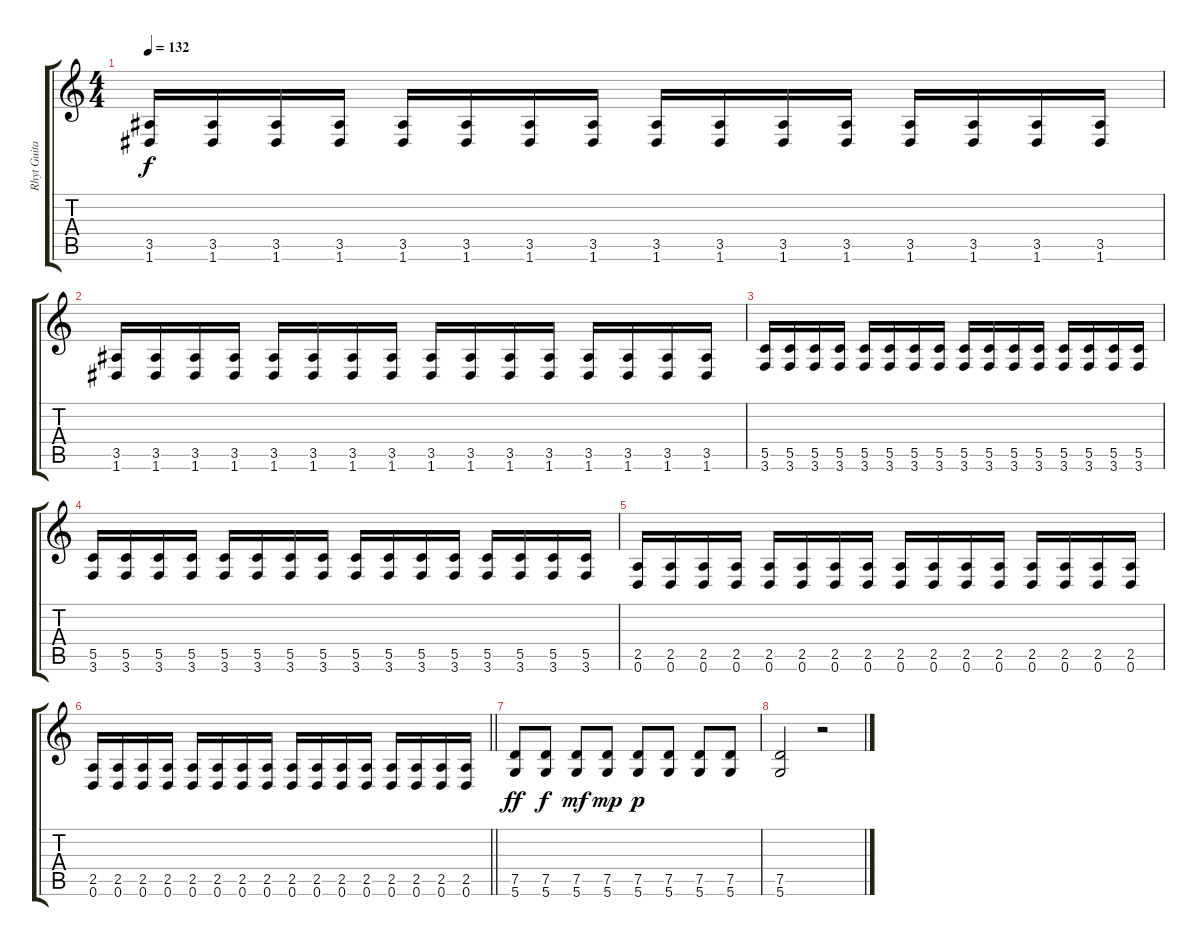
\track ("Rhyt Guitar" "Rhyt Guita") {instrument distortionguitar}
\staff {score tabs}
\tuning (D4 A3 F3 C3 G2 D2) {hide}
\ts (4 4)
\tempo 132
\clef g2
\ks c
(3.5 1.6).16{dy f} (3.5 1.6).16 (3.5 1.6).16 (3.5 1.6).16 (3.5 1.6).16 (3.5 1.6).16 (3.5 1.6).16 (3.5 1.6).16 (3.5 1.6).16 (3.5 1.6).16 (3.5 1.6).16 (3.5 1.6).16 (3.5 1.6).16 (3.5 1.6).16 (3.5 1.6).16 (3.5 1.6).16 |
(3.5 1.6).16 (3.5 1.6).16 (3.5 1.6).16 (3.5 1.6).16 (3.5 1.6).16 (3.5 1.6).16 (3.5 1.6).16 (3.5 1.6).16 (3.5 1.6).16 (3.5 1.6).16 (3.5 1.6).16 (3.5 1.6).16 (3.5 1.6).16 (3.5 1.6).16 (3.5 1.6).16 (3.5 1.6).16 |
(5.5 3.6).16 (5.5 3.6).16 (5.5 3.6).16 (5.5 3.6).16 (5.5 3.6).16 (5.5 3.6).16 (5.5 3.6).16 (5.5 3.6).16 (5.5 3.6).16 (5.5 3.6).16 (5.5 3.6).16 (5.5 3.6).16 (5.5 3.6).16 (5.5 3.6).16 (5.5 3.6).16 (5.5 3.6).16 |
(5.5 3.6).16 (5.5 3.6).16 (5.5 3.6).16 (5.5 3.6).16 (5.5 3.6).16 (5.5 3.6).16 (5.5 3.6).16 (5.5 3.6).16 (5.5 3.6).16 (5.5 3.6).16 (5.5 3.6).16 (5.5 3.6).16 (5.5 3.6).16 (5.5 3.6).16 (5.5 3.6).16 (5.5 3.6).16 |
(2.5 0.6).16 (2.5 0.6).16 (2.5 0.6).16 (2.5 0.6).16 (2.5 0.6).16 (2.5 0.6).16 (2.5 0.6).16 (2.5 0.6).16 (2.5 0.6).16 (2.5 0.6).16 (2.5 0.6).16 (2.5 0.6).16 (2.5 0.6).16 (2.5 0.6).16 (2.5 0.6).16 (2.5 0.6).16 |
\barLineRight lightlight
(2.5 0.6).16 (2.5 0.6).16 (2.5 0.6).16 (2.5 0.6).16 (2.5 0.6).16 (2.5 0.6).16 (2.5 0.6).16 (2.5 0.6).16 (2.5 0.6).16 (2.5 0.6).16 (2.5 0.6).16 (2.5 0.6).16 (2.5 0.6).16 (2.5 0.6).16 (2.5 0.6).16 (2.5 0.6).16 |
(7.5 5.6).8{dy ff volume 0} (7.5 5.6).8{dy f} (7.5 5.6).8{dy mf} (7.5 5.6).8{dy mp} (7.5 5.6).8{dy p} (7.5 5.6).8 (7.5 5.6).8 (7.5 5.6).8 |
(7.5 5.6).2 r.2
